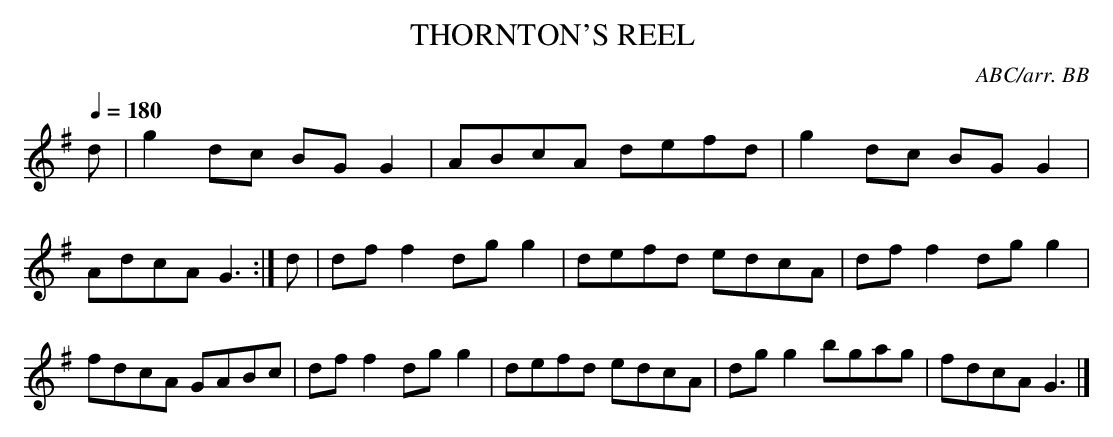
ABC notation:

X:1
T:THORNTON'S REEL \
C:ABC/arr. BB\
M:4/4\
L:1/8\
Q:1/4=180\
K:G\
d|g2dc BGG2|ABcA defd|g2dc BGG2|AdcA G3 :|\
d|df f2 dg g2|defd edcA|df f2 dg g2|fdcA GABc|\
df f2 dg g2|defd edcA|dg g2 bgag|fdcA G3|]\
\
\
